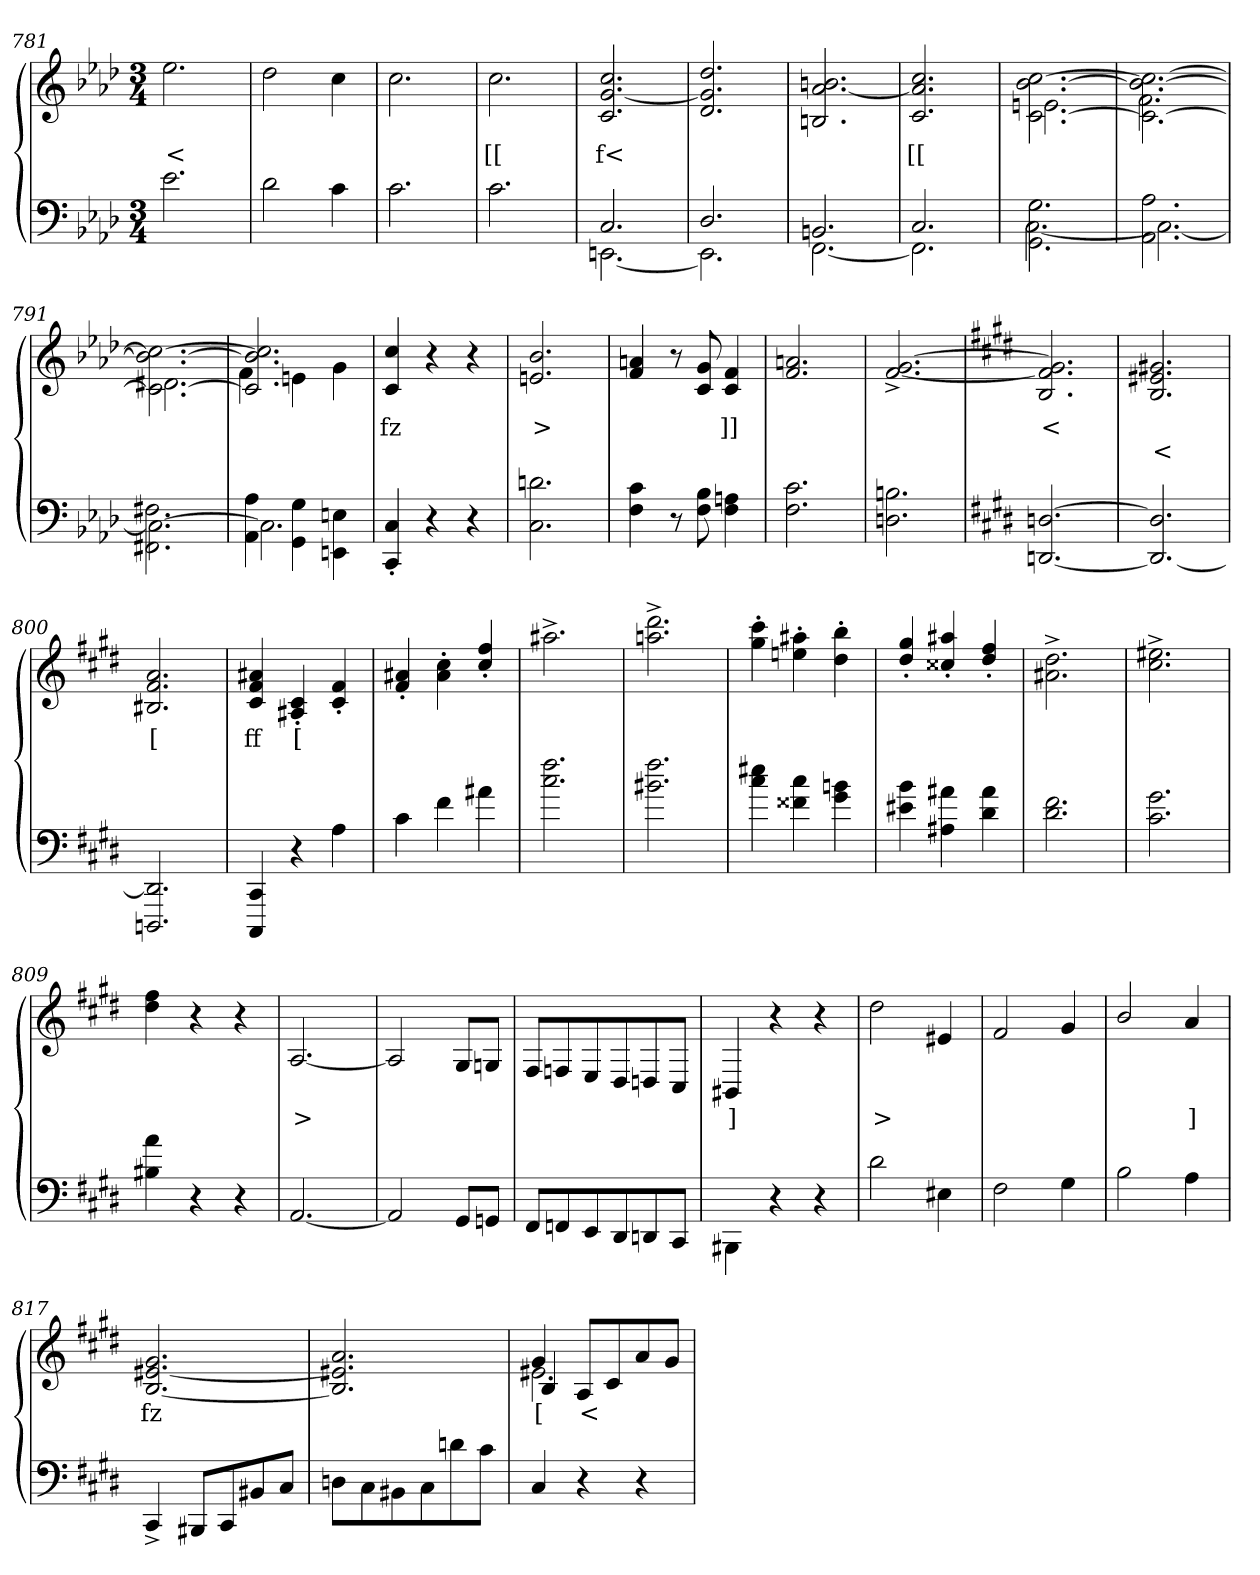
**kern	**kern	**text	**text
*part2	*part1	*part1	*part1
*staff2	*staff1	*staff1	*staff1
*clefF4	*clefG2	*	*
*k[b-e-a-d-]	*k[b-e-a-d-]	*	*
*M3/4	*M3/4	*	*
=781	=781	=781	=781
2.e-	2.ee-	<	.
=782	=782	=782	=782
2d-	2dd-	.	.
4c	4cc	.	.
=783	=783	=783	=783
2.c	2.cc	.	.
=784	=784	=784	=784
2.c	2.cc	[[	.
=785	=785	=785	=785
*^	*	*	*
2.C	[2.EEn	2.cc [2.g 2.c	f<	.
=786	=786	=786	=786	=786
2.D-	2.EEn]	2.dd- 2.g] 2.d-	.	.
=787	=787	=787	=787	=787
2.BBn	[2.FF	2.bn [2.a- 2.Bn	.	.
=788	=788	=788	=788	=788
2.C	2.FF]	2.cc 2.a-] 2.c	[[	.
=789	=789	=789	=789	=789
*	*	*^	*	*
2.G\ 2.GG	[2.C	[2.cc\ [2.b- [2.c	2.en	.	.
=790	=790	=790	=790	=790	=790
2.A-\ 2.AA-	2.C_	2.cc\_ 2.b-_ 2.c_	2.f	.	.
=791	=791	=791	=791	=791	=791
2.C\_	2.F#X\ 2.FF#X	2.cc\_ 2.b-_ 2.c_	2.d#X	.	.
=792	=792	=792	=792	=792	=792
4A-\ 4AA-	2.C]	2.cc] 2.b-] 2.c]	4f	.	.
4G\ 4GG	.	.	4en	.	.
4En\ 4EEn	.	.	4g	.	.
*v	*v	*	*	*	*
*	*v	*v	*	*
=793	=793	=793	=793
4C'> 4CC'>	4cc 4c	fz	.
4r	4r	.	.
4r	4r	.	.
=794	=794	=794	=794
2.dn 2.C	2.b- 2.en	>	.
=795	=795	=795	=795
4c 4F	4an 4f	.	.
8r	8r	.	.
8B- 8F	8g 8c	.	.
4An 4F	4f 4c	]]	.
=796	=796	=796	=796
2.c 2.F	2.an 2.f	.	.
=797	=797	=797	=797
2.Bn 2.Dn	[2.g^> [2.f^>	.	.
=798	=798	=798	=798
*k[f#c#g#d#]	*k[f#c#g#d#]	*	*
[2.Dn [2.DDn	2.gn] 2.fn] 2.B	<	.
=799	=799	=799	=799
2.Dn] 2.DDn_	2.g#X 2.e#X 2.B	.	<
=800	=800	=800	=800
2.DDn] 2.DDDn	2.a 2.f# 2.B#X	[	.
=801	=801	=801	=801
4CC# 4CCC#	4a#X 4f# 4c#	ff	.
4r	4c#'> 4A#'>	[	.
4A	4f#'> 4c#'>	.	.
=802	=802	=802	=802
4c#	4a#X'> 4f#'>	.	.
4f#	4cc#'> 4a#'>	.	.
4a#X\	4ff#/'> 4cc#'>	.	.
=803	=803	=803	=803
2.cc# 2.ff#	2.aa#X^>	.	.
=804	=804	=804	=804
2.ff# 2.b#X	2.ddd#^> 2.aan^>	.	.
=805	=805	=805	=805
4ee#X 4cc#	4ccc#'> 4gg#'>	.	.
4cc# 4f##X	4aa#X'> 4een'>	.	.
4bn 4g#	4bb'> 4dd#'>	.	.
=806	=806	=806	=806
4b\ 4e#X	4gg#/'> 4dd#'>	.	.
4a#X\ 4A#X	4aa#X/'> 4cc##X'>	.	.
4a#\ 4d#	4ff#/'> 4dd#'>	.	.
=807	=807	=807	=807
2.d# 2.f#	2.dd#^> 2.a#X^>	.	.
=808	=808	=808	=808
2.g# 2.c#	2.ee#X^> 2.cc#^>	.	.
=809	=809	=809	=809
4a 4B#X	4ff# 4dd#	.	.
4r	4r	.	.
4r	4r	.	.
=810	=810	=810	=810
[2.AA	[2.A	>	.
=811	=811	=811	=811
2AA]	2A]	.	.
8GG#L	8G#L	.	.
8GGnJ	8GnJ	.	.
=812	=812	=812	=812
8FF#L	8F#L	.	.
8FFn	8Fn	.	.
8EE	8E	.	.
8DD#	8D#	.	.
8DDn	8Dn	.	.
8CC#J	8C#J	.	.
=813	=813	=813	=813
4BBB#X\	4BB#X	]	.
4r	4r	.	.
4r	4r	.	.
=814	=814	=814	=814
2d#	2dd#	>	.
4E#X	4e#X	.	.
=815	=815	=815	=815
2F#	2f#	.	.
4G#	4g#	.	.
=816	=816	=816	=816
2B	2b/	.	.
4A	4a	]	.
=817	=817	=817	=817
4CC#^>	2.g# [2.e#X [2.B	fz	.
8BBB#XL	.	.	.
8CC#	.	.	.
8BB#	.	.	.
8C#J	.	.	.
=818	=818	=818	=818
8DnL	2.a 2.e#X] 2.B]	.	.
8C#	.	.	.
8BB#X	.	.	.
8C#	.	.	.
8dn	.	.	.
8c#J	.	.	.
=819	=819	=819	=819
*	*^	*	*
*	*	*^	*	*
4C#	4g#	2.e#X	4B	[	.
4r	2ryy	.	8A/L	<	.
.	.	.	8c#	.	.
4r	.	.	8a	.	.
.	.	.	8g#J	.	.
*	*v	*v	*v	*	*
=	=	=	=
*-	*-	*-	*-
